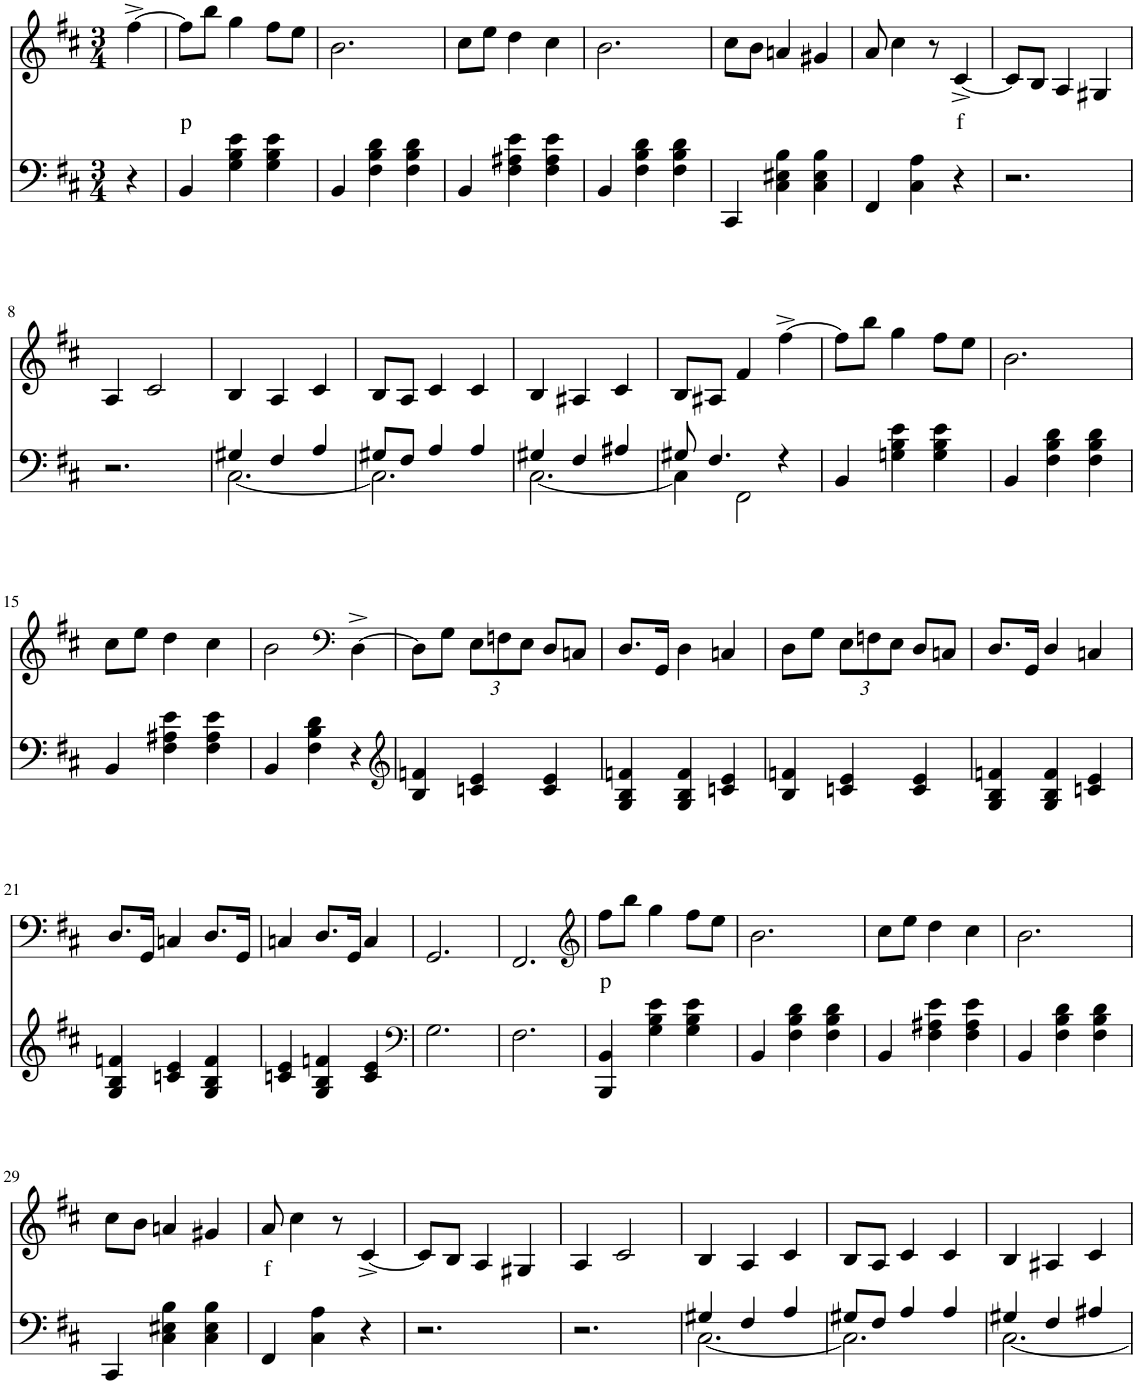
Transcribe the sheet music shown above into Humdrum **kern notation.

**kern	**kern	**text
*part2	*part1	*part1
*staff2	*staff1	*staff1
*I"Piano	*I"Piano	*
*I'Pno	*I'Pno	*
*clefF4	*clefG2	*
*k[f#c#]	*k[f#c#]	*
*b:	*b:	*
*M3/4	*M3/4	*
=	=	=
4r	[4ff#^\	.
=1	=1	=1
!	!	!LO:LY:b
4BB/	8ff#\L]	p
.	8bb\J	.
4G\ 4B\ 4e\	4gg\	.
4G\ 4B\ 4e\	8ff#\L	.
.	8ee\J	.
=2	=2	=2
4BB/	2.b\	.
4F#\ 4B\ 4d\	.	.
4F#\ 4B\ 4d\	.	.
=3	=3	=3
4BB/	8cc#\L	.
.	8ee\J	.
4F#\ 4A#X\ 4e\	4dd\	.
4F#\ 4A#\ 4e\	4cc#\	.
=4	=4	=4
4BB/	2.b\	.
4F#\ 4B\ 4d\	.	.
4F#\ 4B\ 4d\	.	.
=5	=5	=5
4CC#/	8cc#\L	.
.	8b\J	.
4C#\ 4E#X\ 4B\	4an/	.
4C#\ 4E#\ 4B\	4g#X/	.
=6	=6	=6
4FF#/	8a/	.
.	4cc#\	.
4C#\ 4A\	.	.
.	8r	.
!	!	!LO:LY:b
4r	[4c#^/	f
=7	=7	=7
2.r	8c#/L]	.
.	8B/J	.
.	4A/	.
.	4G#X/	.
!!LO:LB:g=z
=8	=8	=8
2.r	4A/	.
.	2c#/	.
=9	=9	=9
*^	*	*
4G#X/	[2.C#\	4B/	.
4F#/	.	4A/	.
4A/	.	4c#/	.
=10	=10	=10	=10
8G#X/L	2.C#\]	8B/L	.
8F#/J	.	8A/J	.
4A/	.	4c#/	.
4A/	.	4c#/	.
=11	=11	=11	=11
4G#X/	[2.C#\	4B/	.
4F#/	.	4A#X/	.
4A#X/	.	4c#/	.
=12	=12	=12	=12
8G#X/	4C#\]	8B/L	.
4.F#/	.	8A#X/J	.
.	2FF#\	4f#/	.
4r	.	[4ff#^\	.
*v	*v	*	*
=13	=13	=13
4BB/	8ff#\L]	.
.	8bb\J	.
4Gn\ 4B\ 4e\	4gg\	.
4G\ 4B\ 4e\	8ff#\L	.
.	8ee\J	.
=14	=14	=14
4BB/	2.b\	.
4F#\ 4B\ 4d\	.	.
4F#\ 4B\ 4d\	.	.
!!LO:LB:g=z
=15	=15	=15
4BB/	8cc#\L	.
.	8ee\J	.
4F#\ 4A#X\ 4e\	4dd\	.
4F#\ 4A#\ 4e\	4cc#\	.
=16	=16	=16
4BB/	2b\	.
4F#\ 4B\ 4d\	.	.
*	*clefF4	*
4r	[4D^\	.
=17	=17	=17
*clefG2	*	*
4B/ 4fn/	8D\L]	.
.	8G\J	.
*	*Xbrackettup	*
4cn/ 4e/	12E\L	.
.	12Fn\	.
.	12E\J	.
4c/ 4e/	8D/L	.
.	8Cn/J	.
=18	=18	=18
4G/ 4B/ 4fn/	8.D/L	.
.	16GG/Jk	.
4G/ 4B/ 4f/	4D\	.
4cn/ 4e/	4Cn/	.
=19	=19	=19
4B/ 4fn/	8D\L	.
.	8G\J	.
4cn/ 4e/	12E\L	.
.	12Fn\	.
.	12E\J	.
4c/ 4e/	8D/L	.
.	8Cn/J	.
=20	=20	=20
4G/ 4B/ 4fn/	8.D/L	.
.	16GG/Jk	.
4G/ 4B/ 4f/	4D/	.
4cn/ 4e/	4Cn/	.
!!LO:LB:g=z
=21	=21	=21
4G/ 4B/ 4fn/	8.D/L	.
.	16GG/Jk	.
4cn/ 4e/	4Cn/	.
4G/ 4B/ 4f/	8.D/L	.
.	16GG/Jk	.
=22	=22	=22
4cn/ 4e/	4Cn/	.
4G/ 4B/ 4fn/	8.D/L	.
.	16GG/Jk	.
4c/ 4e/	4C/	.
=23	=23	=23
*clefF4	*	*
2.G\	2.GG/	.
=24	=24	=24
2.F#\	2.FF#/	.
=25	=25	=25
*	*clefG2	*
!	!	!LO:LY:b
4BBB/ 4BB/	8ff#\L	p
.	8bb\J	.
4G\ 4B\ 4e\	4gg\	.
4G\ 4B\ 4e\	8ff#\L	.
.	8ee\J	.
=26	=26	=26
4BB/	2.b\	.
4F#\ 4B\ 4d\	.	.
4F#\ 4B\ 4d\	.	.
=27	=27	=27
4BB/	8cc#\L	.
.	8ee\J	.
4F#\ 4A#X\ 4e\	4dd\	.
4F#\ 4A#\ 4e\	4cc#\	.
=28	=28	=28
4BB/	2.b\	.
4F#\ 4B\ 4d\	.	.
4F#\ 4B\ 4d\	.	.
!!LO:LB:g=z
=29	=29	=29
4CC#/	8cc#\L	.
.	8b\J	.
4C#\ 4E#X\ 4B\	4an/	.
4C#\ 4E#\ 4B\	4g#X/	.
=30	=30	=30
!	!	!LO:LY:b
4FF#/	8a/	f
.	4cc#\	.
4C#\ 4A\	.	.
.	8r	.
4r	[4c#^/	.
=31	=31	=31
2.r	8c#/L]	.
.	8B/J	.
.	4A/	.
.	4G#X/	.
=32	=32	=32
2.r	4A/	.
.	2c#/	.
=33	=33	=33
*^	*	*
4G#X/	[2.C#\	4B/	.
4F#/	.	4A/	.
4A/	.	4c#/	.
=34	=34	=34	=34
8G#X/L	2.C#\]	8B/L	.
8F#/J	.	8A/J	.
4A/	.	4c#/	.
4A/	.	4c#/	.
=35	=35	=35	=35
4G#X/	[2.C#\	4B/	.
4F#/	.	4A#X/	.
4A#X/	.	4c#/	.
*v	*v	*	*
=	=	=
*-	*-	*-
